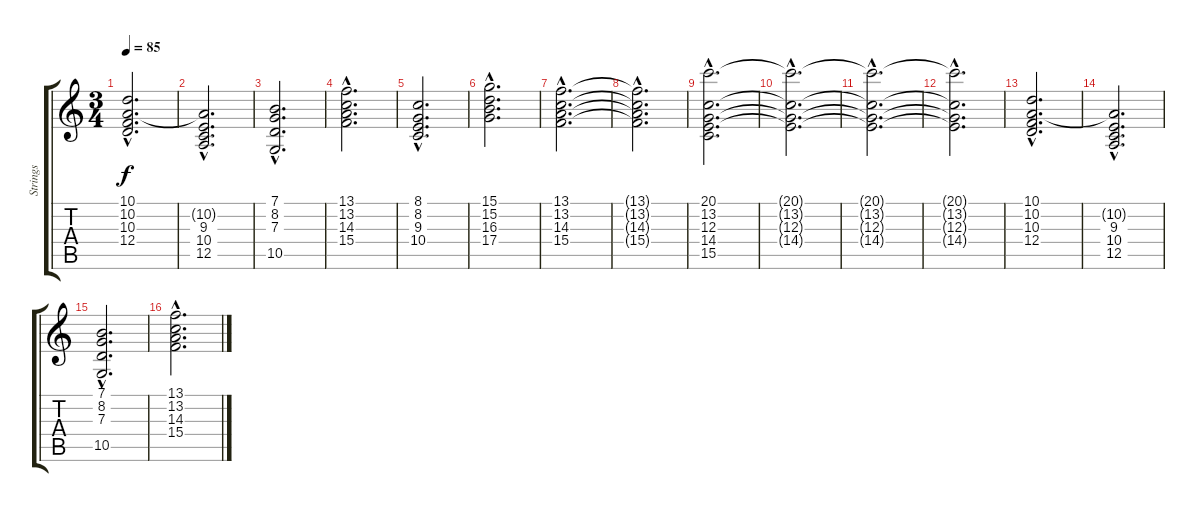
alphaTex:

\track ("Strings" "Strings") {instrument stringensemble1}
\staff {score tabs}
\tuning (E4 B3 G3 D3 A2 E2) {hide}
\ts (3 4)
\tempo 85
\clef g2
\ks c
(10.1{hac} 10.2{hac} 10.3{hac} 12.4{hac}).2{d dy f} |
(10.2{hac t} 9.3{hac} 10.4{hac} 12.5{hac}).2{d} |
(7.1{hac} 8.2{hac} 7.3{hac} 10.5{hac}).2{d} |
(13.1{hac} 13.2{hac} 14.3{hac} 15.4{hac}).2{d} |
(8.1{hac} 8.2{hac} 9.3{hac} 10.4{hac}).2{d} |
(15.1{hac} 15.2{hac} 16.3{hac} 17.4{hac}).2{d} |
(13.1{hac} 13.2{hac} 14.3{hac} 15.4{hac}).2{d} |
(13.1{hac t} 13.2{hac t} 14.3{hac t} 15.4{hac t}).2{d} |
(20.1{hac} 13.2{hac} 12.3{hac} 14.4{hac} 15.5{hac}).2{d} |
(20.1{hac t} 13.2{hac t} 12.3{hac t} 14.4{hac t}).2{d} |
(20.1{hac t} 13.2{hac t} 12.3{hac t} 14.4{hac t}).2{d} |
(20.1{hac t} 13.2{hac t} 12.3{hac t} 14.4{hac t}).2{d} |
(10.1{hac} 10.2{hac} 10.3{hac} 12.4{hac}).2{d} |
(10.2{hac t} 9.3{hac} 10.4{hac} 12.5{hac}).2{d} |
(7.1{hac} 8.2{hac} 7.3{hac} 10.5{hac}).2{d} |
(13.1{hac} 13.2{hac} 14.3{hac} 15.4{hac}).2{d}
